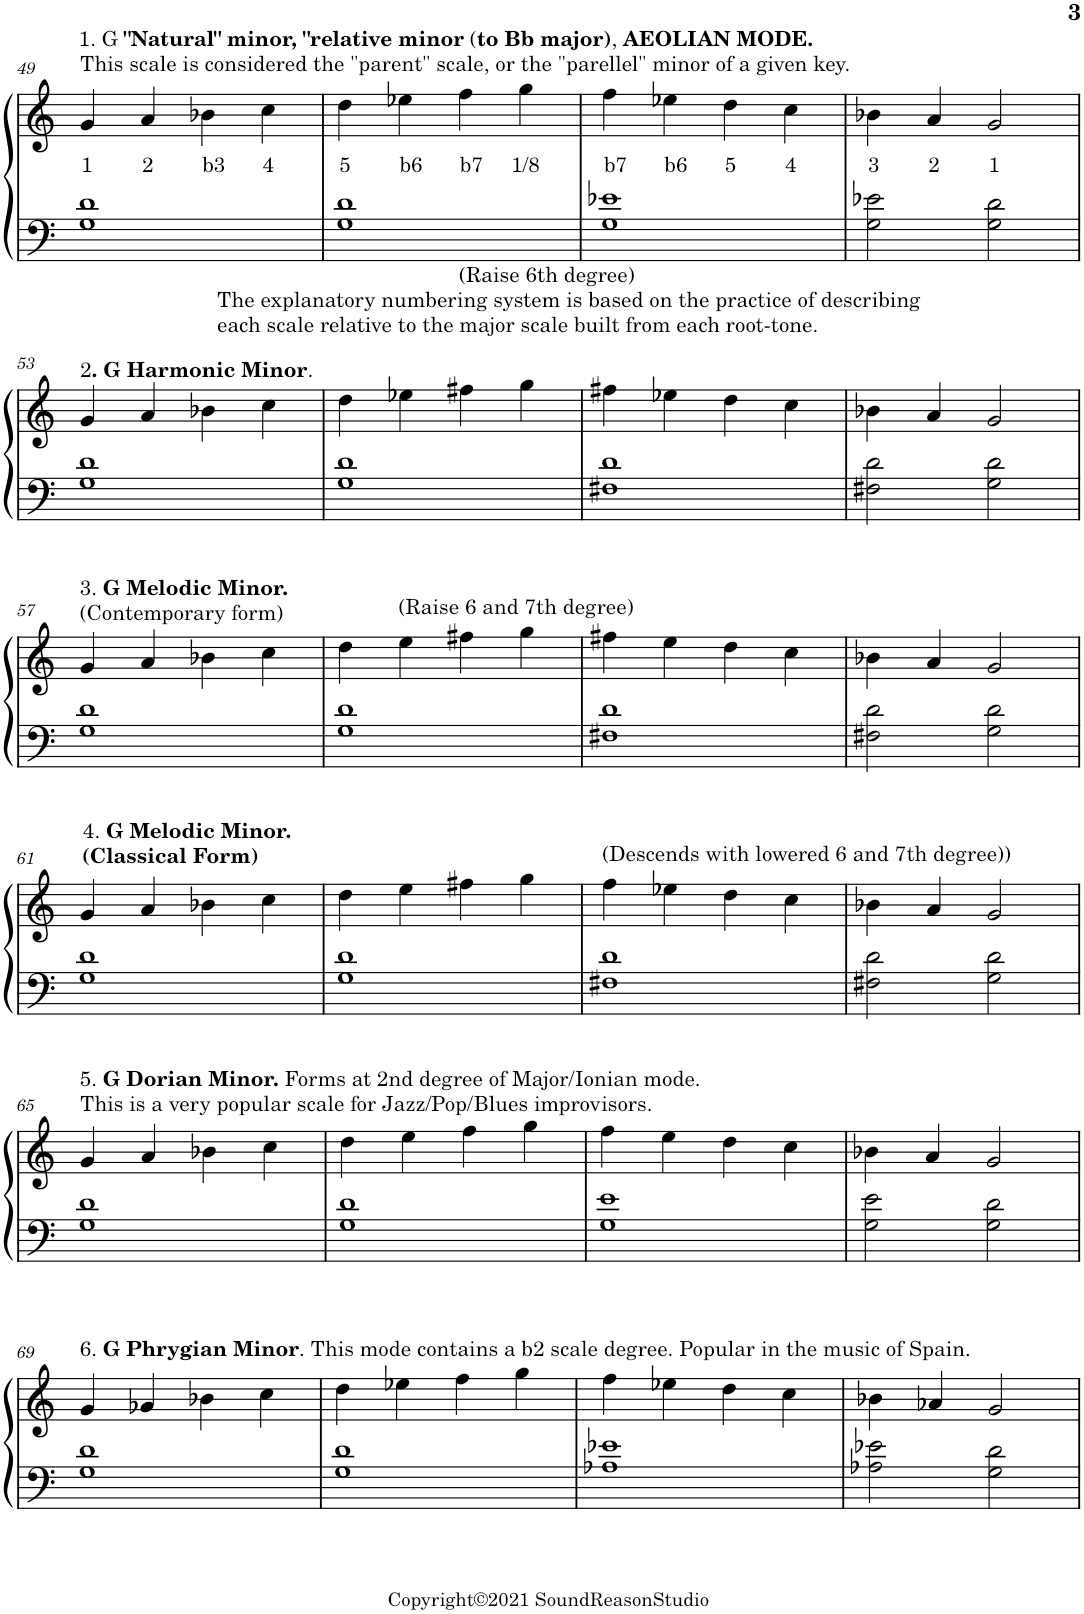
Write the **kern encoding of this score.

**kern	**kern	**text
*part1	*part1	*part1
*staff2	*staff1	*staff1
*I"Piano	*	*
*I'Pno.	*	*
!!LO:PB:g=z
*clefF4	*clefG2	*
*k[]	*k[]	*
*M4/4	*M4/4	*
=49	=49	=49
!	!LO:TX:a:t=1. G	!
!	!LO:TX:a:B:t="Natural" minor, "relative minor	!
!	!LO:TX:a:t=(	!
!	!LO:TX:a:B:t=to Bb major)	!
!	!LO:TX:a:t=,	!
!	!LO:TX:a:B:t=AEOLIAN MODE.	!
!	!LO:TX:a:t=This scale is considered the "parent" scale, or the "parellel" minor of a given key.	!
!	!	!LO:LY:b
1G 1d	4g/	1
!	!	!LO:LY:b
.	4a/	2
!	!	!LO:LY:b
.	4b-X\	b3
!	!	!LO:LY:b
.	4cc\	4
=50	=50	=50
!	!	!LO:LY:b
1G 1d	4dd\	5
!	!	!LO:LY:b
.	4ee-X\	b6
!	!	!LO:LY:b
.	4ff\	b7
!	!	!LO:LY:b
.	4gg\	1/8
=51	=51	=51
!	!	!LO:LY:b
1G 1e-X	4ff\	b7
!	!	!LO:LY:b
.	4ee-X\	b6
!	!	!LO:LY:b
.	4dd\	5
!	!	!LO:LY:b
.	4cc\	4
=52	=52	=52
!	!	!LO:LY:b
2G\ 2e-X\	4b-X\	3
!	!	!LO:LY:b
.	4a/	2
!	!	!LO:LY:b
2G\ 2d\	2g/	1
!!LO:LB:g=z
=53	=53	=53
!	!LO:TX:a:t=2	!
!	!LO:TX:a:B:t=. G Harmonic Minor	!
!	!LO:TX:a:t=.	!
1G 1d	4g/	.
.	4a/	.
.	4b-X\	.
.	4cc\	.
=54	=54	=54
1G 1d	4dd\	.
!	!LO:TX:a:t=The explanatory numbering system is based on the practice of describing	!
!	!LO:TX:a:t=each scale relative to the major scale built from each root-tone.	!
.	4ee-X\	.
!	!LO:TX:a:t=(Raise 6th degree)	!
.	4ff#X\	.
.	4gg\	.
=55	=55	=55
1F#X 1d	4ff#X\	.
.	4ee-X\	.
.	4dd\	.
.	4cc\	.
=56	=56	=56
2F#X\ 2d\	4b-X\	.
.	4a/	.
2G\ 2d\	2g/	.
!!LO:LB:g=z
=57	=57	=57
!	!LO:TX:a:t=3.	!
!	!LO:TX:a:B:t=G Melodic Minor.	!
!	!LO:TX:a:t=(Contemporary form)	!
1G 1d	4g/	.
.	4a/	.
.	4b-X\	.
.	4cc\	.
=58	=58	=58
1G 1d	4dd\	.
!	!LO:TX:a:t=(Raise 6 and 7th degree)	!
.	4ee\	.
.	4ff#X\	.
.	4gg\	.
=59	=59	=59
1F#X 1d	4ff#X\	.
.	4ee\	.
.	4dd\	.
.	4cc\	.
=60	=60	=60
2F#X\ 2d\	4b-X\	.
.	4a/	.
2G\ 2d\	2g/	.
!!LO:LB:g=z
=61	=61	=61
!	!LO:TX:a:t=4.	!
!	!LO:TX:a:B:t=G Melodic Minor.	!
!	!LO:TX:a:t=(Classical Form)	!
1G 1d	4g/	.
.	4a/	.
.	4b-X\	.
.	4cc\	.
=62	=62	=62
1G 1d	4dd\	.
.	4ee\	.
.	4ff#X\	.
.	4gg\	.
=63	=63	=63
!	!LO:TX:a:t=(Descends with lowered 6 and 7th degree))	!
1F#X 1d	4ff\	.
.	4ee-X\	.
.	4dd\	.
.	4cc\	.
=64	=64	=64
2F#X\ 2d\	4b-X\	.
.	4a/	.
2G\ 2d\	2g/	.
!!LO:LB:g=z
=65	=65	=65
!	!LO:TX:a:t=5.	!
!	!LO:TX:a:B:t=G Dorian Minor.	!
!	!LO:TX:a:t=Forms at 2nd degree of Major/Ionian mode.	!
!	!LO:TX:a:t=This is a very popular scale for Jazz/Pop/Blues improvisors.	!
1G 1d	4g/	.
.	4a/	.
.	4b-X\	.
.	4cc\	.
=66	=66	=66
1G 1d	4dd\	.
.	4ee\	.
.	4ff\	.
.	4gg\	.
=67	=67	=67
1G 1e	4ff\	.
.	4ee\	.
.	4dd\	.
.	4cc\	.
=68	=68	=68
2G\ 2e\	4b-X\	.
.	4a/	.
2G\ 2d\	2g/	.
!!LO:LB:g=z
=69	=69	=69
!	!LO:TX:a:t=6.	!
!	!LO:TX:a:B:t=G Phrygian Minor	!
!	!LO:TX:a:t=. This mode contains a b2 scale degree. Popular in the music of Spain.	!
1G 1d	4g/	.
.	4a-X/	.
.	4b-X\	.
.	4cc\	.
=70	=70	=70
1G 1d	4dd\	.
.	4ee-X\	.
.	4ff\	.
.	4gg\	.
=71	=71	=71
1A-X 1e-X	4ff\	.
.	4ee-X\	.
.	4dd\	.
.	4cc\	.
=72	=72	=72
2A-X\ 2e-X\	4b-X\	.
.	4a-X/	.
2G\ 2d\	2g/	.
=	=	=
*-	*-	*-
